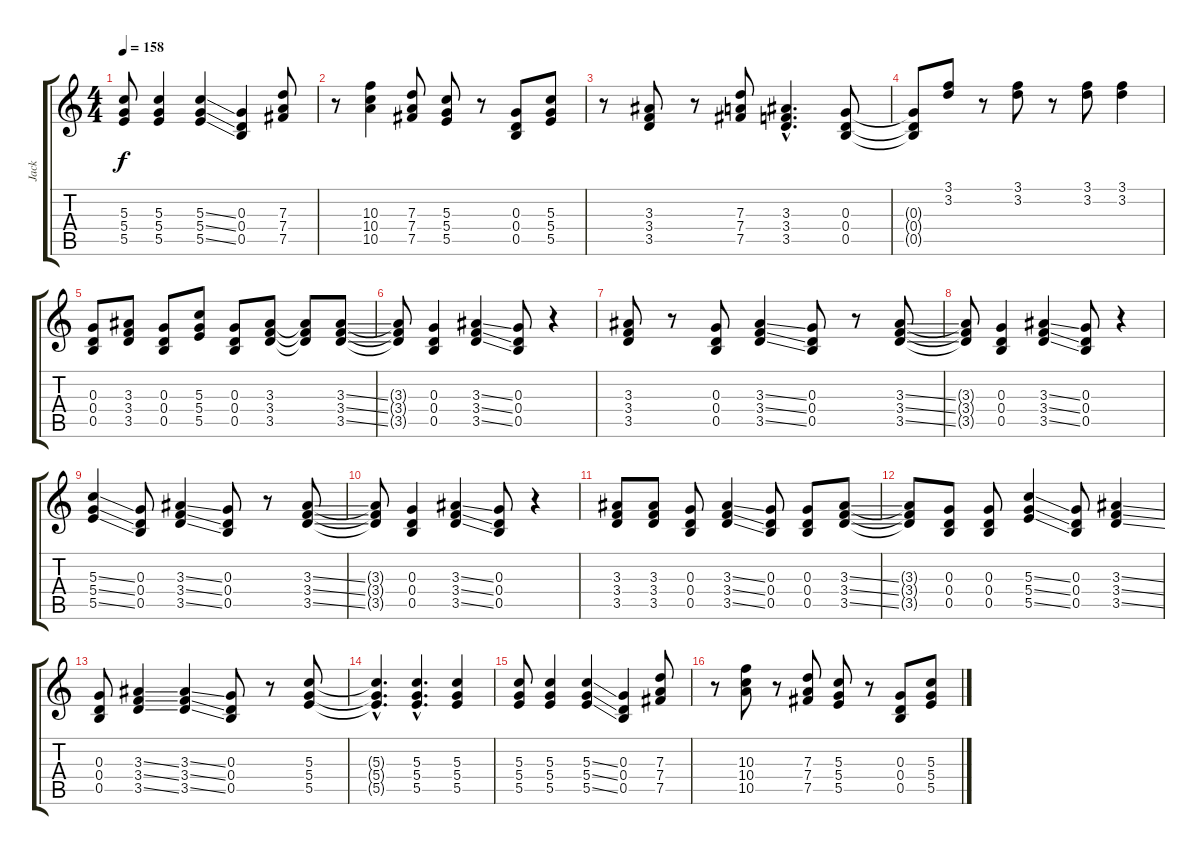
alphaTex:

\track ("Jack" "Jack") {instrument electricguitarclean}
\staff {score tabs}
\tuning (D4 B3 G3 D3 B2 G2) {hide}
\ts (4 4)
\tempo 158
\clef g2
\ks c
(5.3 5.4 5.5).8{dy f instrument distortionguitar} (5.3 5.4 5.5).4 (5.3{ss} 5.4{ss} 5.5{ss}).4 (0.3 0.4 0.5).4 (7.3 7.4 7.5).8 |
r.8{instrument distortionguitar} (10.3 10.4 10.5).4 (7.3 7.4 7.5).8 (5.3 5.4 5.5).8 r.8 (0.3 0.4 0.5).8 (5.3 5.4 5.5).8 |
r.8{instrument distortionguitar} (3.3 3.4 3.5).8 r.8 (7.3 7.4 7.5).8 (3.3{hac} 3.4{hac} 3.5{hac}).4{d} (0.3 0.4 0.5).8 |
(0.3{t} 0.4{t} 0.5{t}).8{instrument distortionguitar} (3.1 3.2).8 r.8 (3.1 3.2).8 r.8 (3.1 3.2).8 (3.1 3.2).4 |
(0.3 0.4 0.5).8{instrument distortionguitar} (3.3 3.4 3.5).8 (0.3 0.4 0.5).8 (5.3 5.4 5.5).8 (0.3 0.4 0.5).8 (3.3 3.4 3.5).8 (3.3{t} 3.4{t} 3.5{t}).8 (3.3{ss} 3.4{ss} 3.5{ss}).8 |
(3.3{t} 3.4{t} 3.5{t}).8{instrument distortionguitar} (0.3 0.4 0.5).4 (3.3{ss} 3.4{ss} 3.5{ss}).4 (0.3 0.4 0.5).8 r.4 |
(3.3 3.4 3.5).8{instrument distortionguitar} r.8 (0.3 0.4 0.5).8 (3.3{ss} 3.4{ss} 3.5{ss}).4 (0.3 0.4 0.5).8 r.8 (3.3{ss} 3.4{ss} 3.5{ss}).8 |
(3.3{t} 3.4{t} 3.5{t}).8{instrument distortionguitar} (0.3 0.4 0.5).4 (3.3{ss} 3.4{ss} 3.5{ss}).4 (0.3 0.4 0.5).8 r.4 |
(5.3{ss} 5.4{ss} 5.5{ss}).4{instrument distortionguitar} (0.3 0.4 0.5).8 (3.3{ss} 3.4{ss} 3.5{ss}).4 (0.3 0.4 0.5).8 r.8 (3.3{ss} 3.4{ss} 3.5{ss}).8 |
(3.3{t} 3.4{t} 3.5{t}).8{instrument distortionguitar} (0.3 0.4 0.5).4 (3.3{ss} 3.4{ss} 3.5{ss}).4 (0.3 0.4 0.5).8 r.4 |
(3.3 3.4 3.5).8{instrument distortionguitar} (3.3 3.4 3.5).8 (0.3 0.4 0.5).8 (3.3{ss} 3.4{ss} 3.5{ss}).4 (0.3 0.4 0.5).8 (0.3 0.4 0.5).8 (3.3{ss} 3.4{ss} 3.5{ss}).8 |
(3.3{t} 3.4{t} 3.5{t}).8{instrument distortionguitar} (0.3 0.4 0.5).8 (0.3 0.4 0.5).8 (5.3{ss} 5.4{ss} 5.5{ss}).4 (0.3 0.4 0.5).8 (3.3{ss} 3.4{ss} 3.5{ss}).4 |
(0.3 0.4 0.5).8{instrument distortionguitar} (3.3{ss} 3.4{ss} 3.5{ss}).4 (3.3{ss} 3.4{ss} 3.5{ss}).4 (0.3 0.4 0.5).8 r.8 (5.3 5.4 5.5).8 |
(5.3{hac t} 5.4{hac t} 5.5{hac t}).4{d instrument distortionguitar} (5.3{hac} 5.4{hac} 5.5{hac}).4{d} (5.3 5.4 5.5).4 |
(5.3 5.4 5.5).8{instrument distortionguitar} (5.3 5.4 5.5).4 (5.3{ss} 5.4{ss} 5.5{ss}).4 (0.3 0.4 0.5).4 (7.3 7.4 7.5).8 |
r.8{instrument distortionguitar} (10.3 10.4 10.5).8 r.8 (7.3 7.4 7.5).8 (5.3 5.4 5.5).8 r.8 (0.3 0.4 0.5).8 (5.3 5.4 5.5).8
